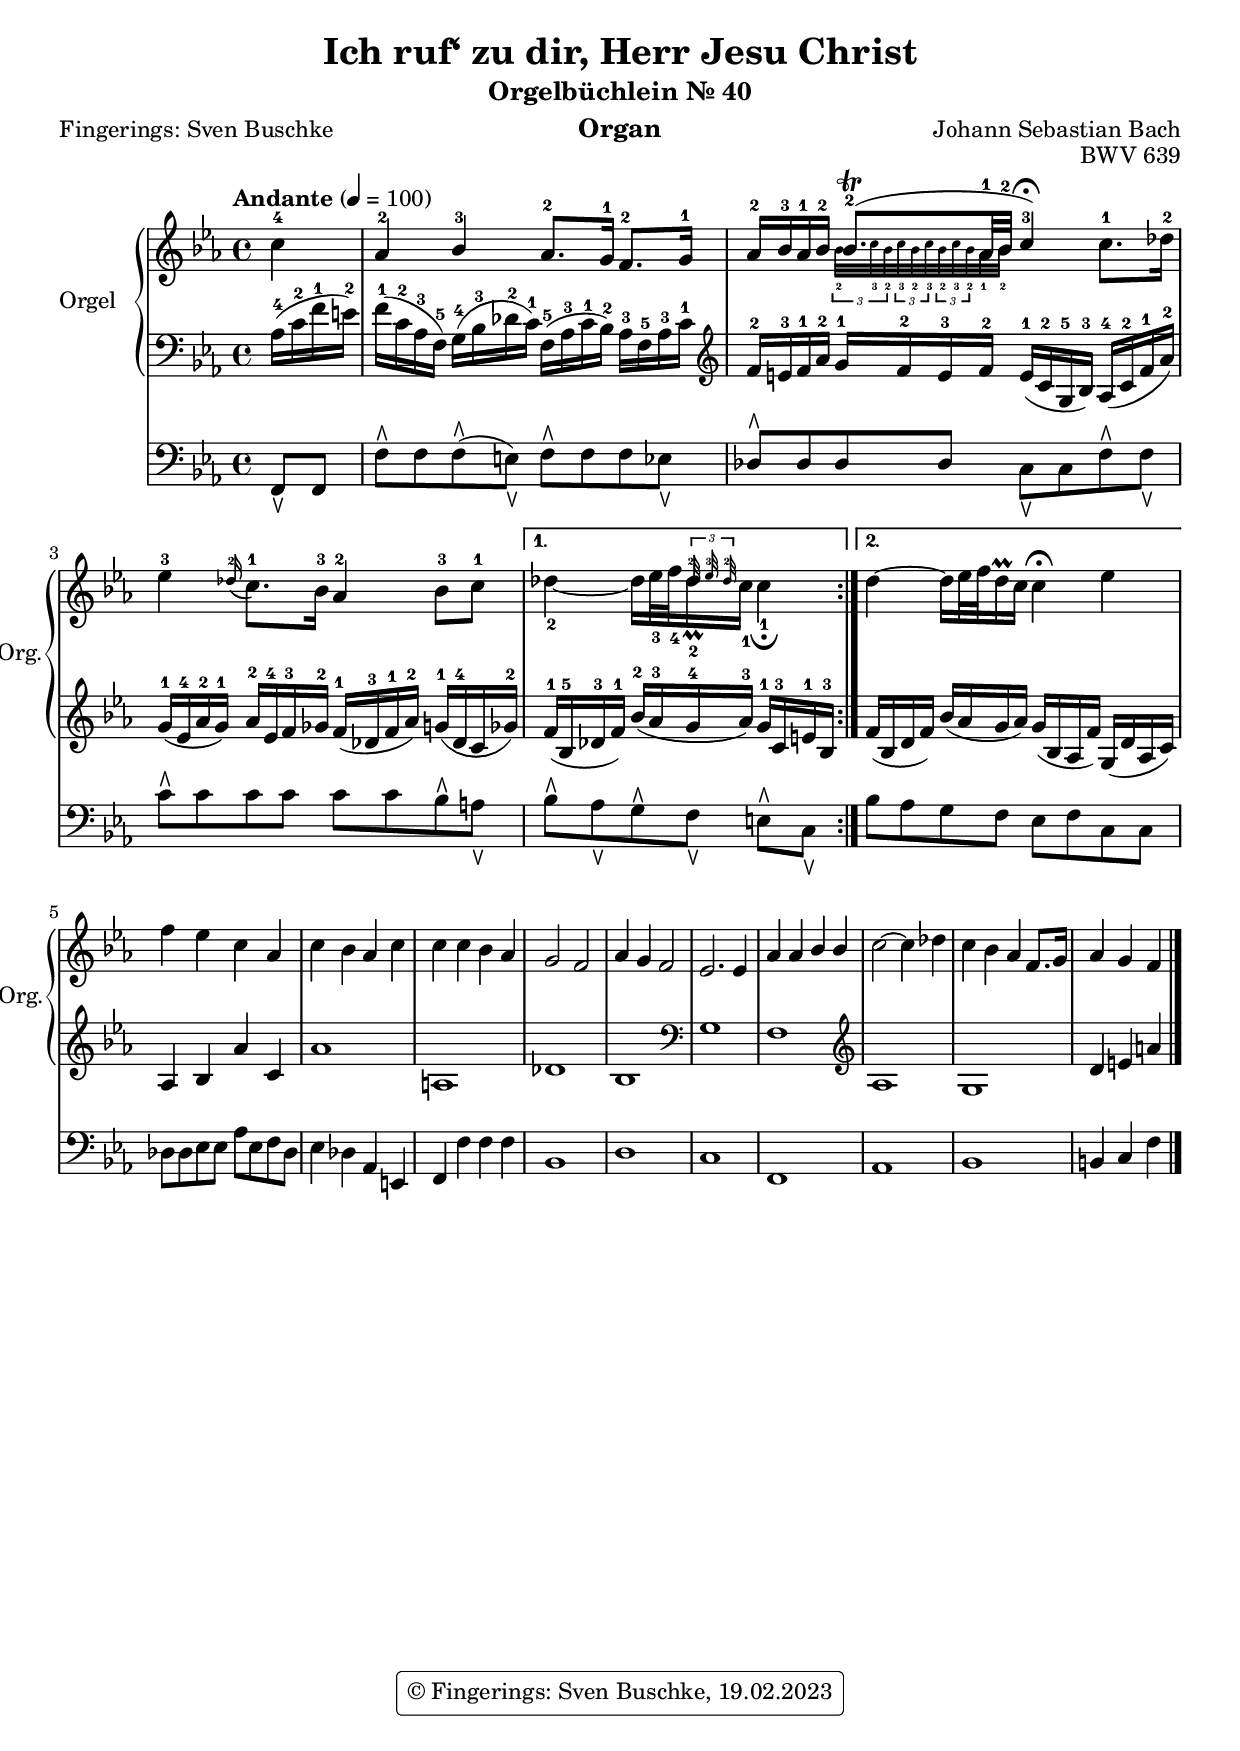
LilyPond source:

\version "2.24.1"
\language "english"

\header {
  dedication = ""
  title = "Ich ruf‘ zu dir, Herr Jesu Christ"
  subtitle = "Orgelbüchlein Nr. 40"
  subsubtitle = ""
  instrument = "Organ"
  composer = "Johann Sebastian Bach"
  arranger = ""
  poet = "Fingerings: Sven Buschke"
  meter = ""
  piece = ""
  opus = "BWV 639"
  #(define licenseUrl "https://buschke.com")
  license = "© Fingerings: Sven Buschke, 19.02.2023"
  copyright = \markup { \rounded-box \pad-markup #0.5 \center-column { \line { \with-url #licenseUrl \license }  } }

%   copyright = "© Fingerings: Sven Buschke, 17.02.2023"
%   tagline = ""
% tagline = \markup { \override #'(box-padding . 1.0) \override #'(baseline-skip . 2.7) \box \center-align { \small \line {    } \line { \small \line { \tiny © Fingerings: 19.02.2023, Sven Buschke   } }  } }
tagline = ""
}

\paper {
  #(set-paper-size "a4")
}

\layout {
  \context {
    \Voice
    \consists "Melody_engraver"
    \override Stem #'neutral-direction = #'()
  }
}

global = {
  \key c \minor
  \time 4/4
  \tempo "Andante" 4=100
}

rightA = \relative c'' {
  \global
  % Music follows here.
  \partial 4
  c4-4|
  af-2 bf-3 af8.-2 g16-1 f8.-2 g16-1|
  af16-2 bf-3 af-1 bf-2

  <<{bf8.\trill-2( af32-1 bf-2| c4-3\fermata)}\\{\magnifyMusic 0.63 {\tuplet 3/2 { bf32-2 c-3 bf-2 }  \tuplet 3/2 { c-3 bf-2 c-3} \tuplet 3/2 { bf-2 c-3 bf-2 } af32-1 bf-2|s4}}>>
%  bf8.\trill

%  af32-1 bf-2 c4-3\fermata

  c8.-1 df16-2|
  ef4-3 \appoggiatura df16-2 c8.-1 bf16-3 af4-2 bf8-3 c-1|
}

rightB = \relative c'' {
  % Music follows here.

<<{s4 s16 s32 s32 {\magnifyMusic 0.63 \tuplet 3/2 {df32-2 ef-3 df32-2}}}\\{df4-2 ~ df16 ef32-3 f-4 df16\prall-2 c-1 c4-1\fermata}>>

%\magnifyMusic 0.63 {\tupl 3/2 {df32-2 ef-3 df-2}

%  df16\prall-2 c-1 c4-1\fermata
}

rightC = \relative c'' {
  % Music follows here.
  df4 ~ df16 ef32 f df16\prall c c4\fermata ef
}

rightD = \relative c'' {
  % Music follows here.
  f4 ef c af|
  c bf af c|
  c c bf af|
  g2 f|
  af4 g f2|
  ef2. ef4
  af af bf bf|
  c2~ c4 df|
  c bf af f8. g16|
  af4 g f
  \bar "|."
}

leftA = \relative c' {
  \global
  % Music follows here.
  \partial 4
  af16-4( c-2 f-1 e-2)|
  f16-1( c-2 af-3 f-5) g-4( bf-3 df-2 c-1) f,-5( af-3 c-1 bf-2) af-3 f-5 af-3 c-1|
  \clef treble
  f-2 e-3 f-1 af-2 g-1 f-2 e-3 f-2 e-1( c-2 g-5 bf-3) af-4( c-2 f-1 af-2)|
  g-1( ef-4 af-2 g-1) af-2 ef-4 f-3 gf-2 f-1( df-3 f-1 af-2) g-1( df-4 c gf'-2)|
}

leftB = \relative c' {
  % Music follows here.
  f16-1( bf,-5 df-3 f-1) bf-2( af-3 g-4 af-3) g-1 c,-3 e-1 bf-3|
}

leftC = \relative c' {
  % Music follows here.
  f( bf, df f) bf( af g af) g( bf, af f') g,( df' af c)|
}

leftD = \relative c' {
  % Music follows here.
  af4 bf4 af'4 c,4|%af bf af' c,|
  af'1| % f' f c g'|
  a,|% df c|
  df|% df e af, f'|
  bf|
  \clef bass
  g|
  f|
  \clef treble
  af|
  g|
  d'4 e a
}

pedalA = \relative c {
  \global
  % Music follows here.
  \partial 4
  f,8\ltoe f|
  f'\rtoe f f\rtoe( e\ltoe) f\rtoe f f ef\ltoe|
  df8\rtoe 8 8 8 c\ltoe c f\rtoe f\ltoe|
  c'\rtoe c c c c c bf\rtoe a\ltoe|
}

pedalB = \relative c {
  % Music follows here.
  bf'\rtoe af\ltoe g\rtoe f\ltoe e\rtoe c\ltoe
}

pedalC = \relative c {
  % Music follows here.
  bf' af g f e f c c
}

pedalD = \relative c {
  % Music follows here.
  df8 8 ef8 8 af ef f df|
  ef4 df af e|
  f f' f f|
  bf,1|
  d|
  c|
  f,|
  af|
  bf|
  b4 c f
}

\score {
  <<
    \new PianoStaff \with {
      instrumentName = "Orgel"
      shortInstrumentName = "Org."
    } <<
      \new Staff = "right" \with {
        midiInstrument = "church organ"
      } {\repeat volta 2 {\rightA}  \alternative {{\rightB} {\rightC}} \rightD }
      \new Staff = "left" \with {
        midiInstrument = "church organ"
      } { \clef bass {\repeat volta 2 {\leftA} \alternative {{\leftB}{\leftC}} \leftD} }
    >>
    \new Staff = "pedal" \with {
      midiInstrument = "church organ"
    } { \clef bass {\repeat volta 2 {\pedalA} \alternative {{\pedalB}{\pedalC}} \pedalD} }
  >>
  \layout { }
  \midi { }
}
